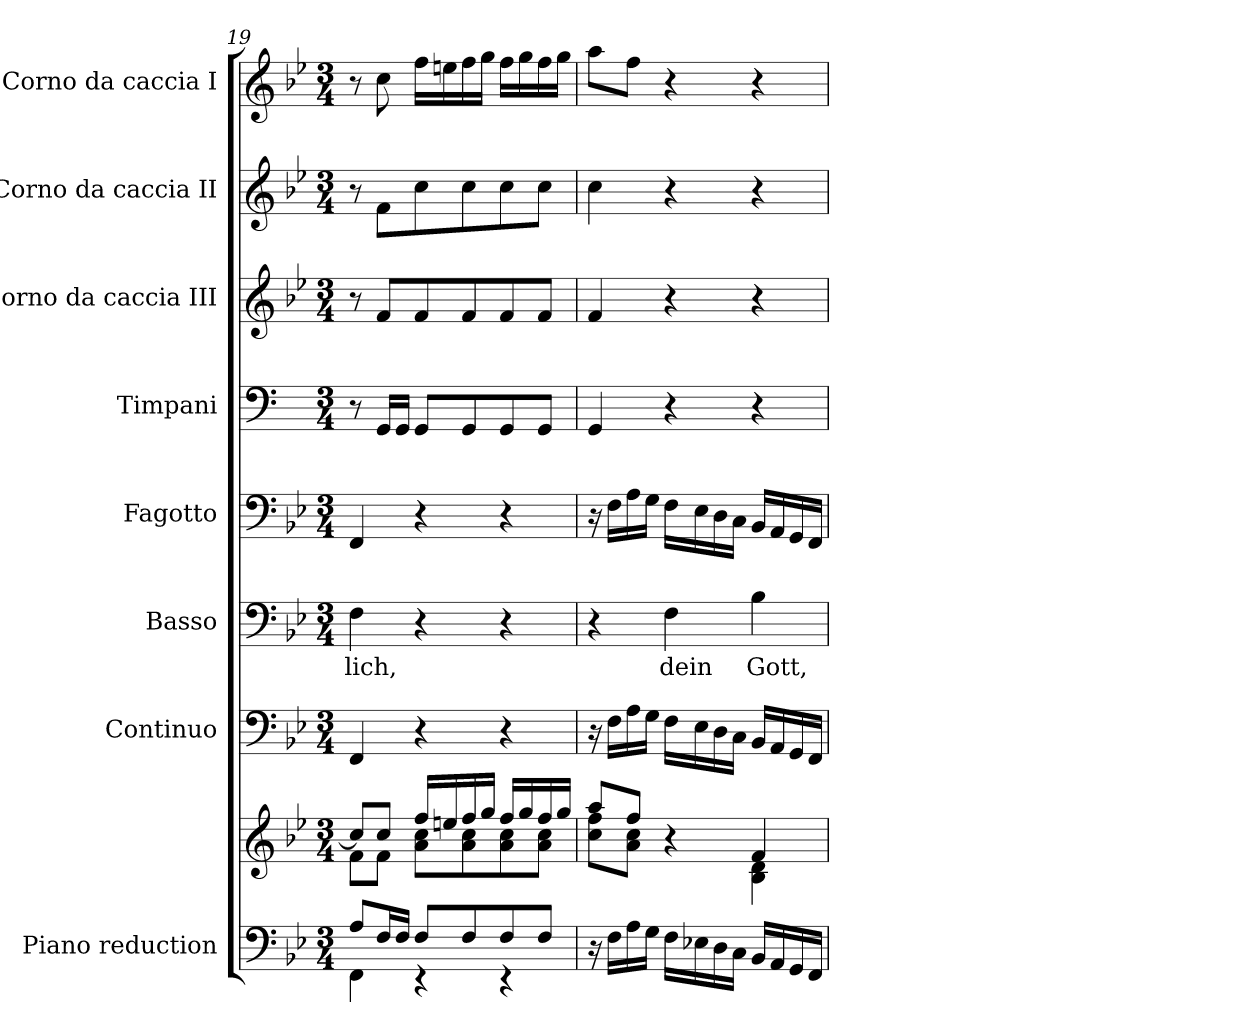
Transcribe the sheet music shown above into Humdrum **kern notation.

**kern	**kern	**kern	**kern	**text	**kern	**kern	**kern	**kern	**kern
*part8	*part8	*part7	*part6	*part6	*part5	*part4	*part3	*part2	*part1
*staff9	*staff8	*staff7	*staff6	*staff6	*staff5	*staff4	*staff3	*staff2	*staff1
*I"Piano reduction	*	*I"Continuo	*I"Basso	*	*I"Fagotto	*I"Timpani	*I"Corno da caccia III	*I"Corno da caccia II	*I"Corno da caccia I
*I'Pno	*	*	*	*	*	*I'Timp	*	*	*
!!LO:PB:g=z
*clefF4	*clefG2	*clefF4	*clefF4	*	*clefF4	*clefF4	*clefG2	*clefG2	*clefG2
*	*	*	*	*	*	*ITrd1c2	*ITrd8c14	*ITrd8c14	*ITrd8c14
*k[b-e-]	*k[b-e-]	*k[b-e-]	*k[b-e-]	*	*k[b-e-]	*k[b-e-]	*k[b-e-]	*k[b-e-]	*k[b-e-]
*M3/4	*M3/4	*M3/4	*M3/4	*	*M3/4	*M3/4	*M3/4	*M3/4	*M3/4
=19	=19	=19	=19	=19	=19	=19	=19	=19	=19
*^	*^	*	*	*	*	*	*	*	*
!	!	!	!	!	!	!LO:LY:b	!	!	!	!	!
8A/L	4FF\	8cc/L]	8f\L	4FF/	4F\	-lich,	4FF/	8r	8r	8r	8r
16F/L	.	8cc/J	8f\J	.	.	.	.	16FF/LL	8F/L	8F\L	8c\
16F/JJ	.	.	.	.	.	.	.	16FF/JJ	.	.	.
8F/L	4r	16ff/LL	8a\ 8cc\L	4r	4r	.	4r	8FF/L	8F/	8c\	16f\LL
.	.	16een/	.	.	.	.	.	.	.	.	16en\
8F/	.	16ff/	8a\ 8cc\	.	.	.	.	8FF/	8F/	8c\	16f\
.	.	16gg/JJ	.	.	.	.	.	.	.	.	16g\JJ
8F/	4r	16ff/LL	8a\ 8cc\	4r	4r	.	4r	8FF/	8F/	8c\	16f\LL
.	.	16gg/	.	.	.	.	.	.	.	.	16g\
8F/J	.	16ff/	8a\ 8cc\J	.	.	.	.	8FF/J	8F/J	8c\J	16f\
.	.	16gg/JJ	.	.	.	.	.	.	.	.	16g\JJ
*v	*v	*	*	*	*	*	*	*	*	*	*
=20	=20	=20	=20	=20	=20	=20	=20	=20	=20	=20
16r	8aa/L	8cc\ 8ff\L	16r	4r	.	16r	4FF/	4F/	4c\	8a\L
16F\LL	.	.	16F\LL	.	.	16F\LL	.	.	.	.
16A\	8ff/J	8a\ 8cc\J	16A\	.	.	16A\	.	.	.	8f\J
16G\JJ	.	.	16G\JJ	.	.	16G\JJ	.	.	.	.
!	!	!	!	!	!LO:LY:b	!	!	!	!	!
16F\LL	4r	4ryy	16F\LL	4F\	dein	16F\LL	4r	4r	4r	4r
16E-X\	.	.	16E-\	.	.	16E-\	.	.	.	.
16D\	.	.	16D\	.	.	16D\	.	.	.	.
16C\JJ	.	.	16C\JJ	.	.	16C\JJ	.	.	.	.
!	!	!	!	!	!LO:LY:b	!	!	!	!	!
16BB-/LL	4f/	4B-\ 4d\	16BB-/LL	4B-\	Gott,	16BB-/LL	4r	4r	4r	4r
16AA/	.	.	16AA/	.	.	16AA/	.	.	.	.
16GG/	.	.	16GG/	.	.	16GG/	.	.	.	.
16FF/JJ	.	.	16FF/JJ	.	.	16FF/JJ	.	.	.	.
*	*v	*v	*	*	*	*	*	*	*	*
=	=	=	=	=	=	=	=	=	=
*-	*-	*-	*-	*-	*-	*-	*-	*-	*-
